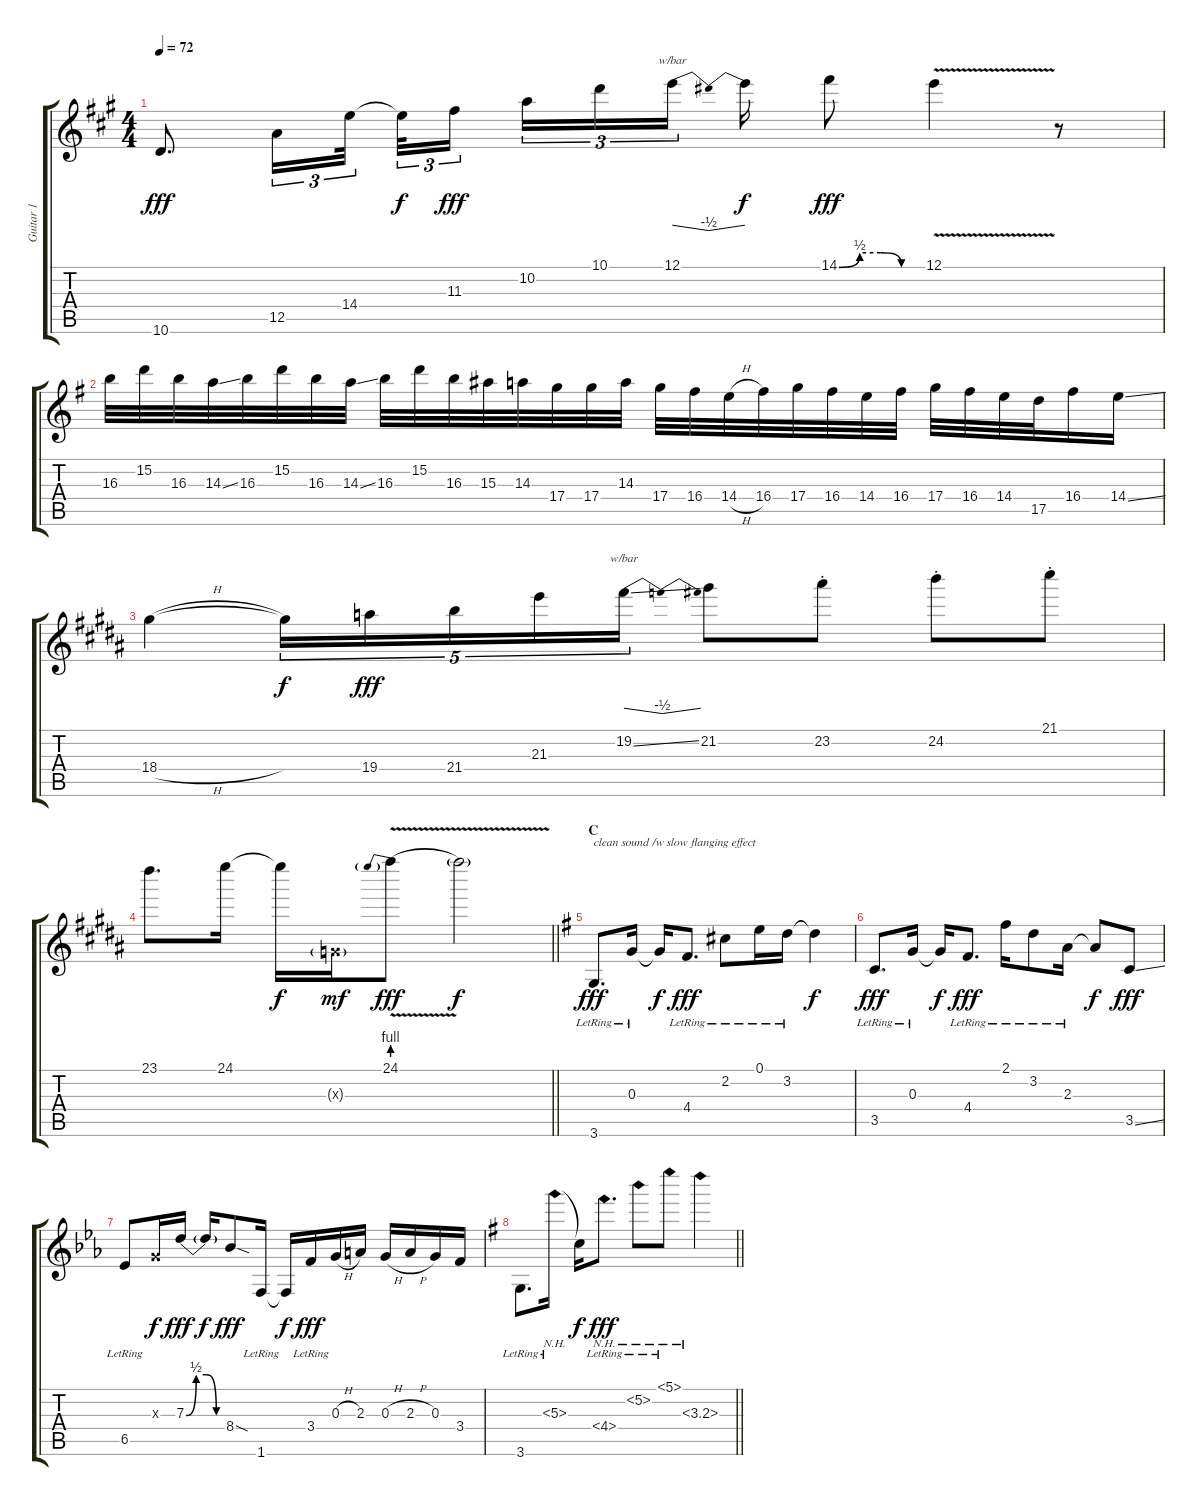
\track ("Guitar 1" "Guitar 1") {instrument overdrivenguitar}
\staff {score tabs}
\tuning (E4 B3 G3 D3 A2 E2) {hide}
\ts (4 4)
\tempo 72
\clef g2
\ks a
10.6.8{d dy fff} 12.5.16{tu (3 2)} 14.4.32{tu (3 2)} 14.4{t}.32{tu (3 2) dy f} 11.3.16{tu (3 2) dy fff beam splitsecondary} 10.2.16{tu (3 2)} 10.1.16{tu (3 2)} 12.1.16{tu (3 2) tbe (dip default 0 0 30 -2 60 0) beam splitsecondary} 12.1{t}.16{dy f} 14.1{be (custom 0 0 15 2 30 2 45 0 60 0)}.8{dy fff} 12.1{v}.4 r.8 |
\ks g
16.3.32 15.2.32 16.3.32 14.3{ss}.32 16.3.32 15.2.32 16.3.32 14.3{ss}.32 16.3.32 15.2.32 16.3.32 15.3.32 14.3.32 17.4.32 17.4.32 14.3.32 17.4.32 16.4.32 14.4{h}.32 16.4.32 17.4.32 16.4.32 14.4.32 16.4.32 17.4.32 16.4.32 14.4.32 17.5.32 16.4.16 14.4{ss}.16 |
\ks b
18.4{h}.4 18.4{t}.16{tu (5 4) dy f} 19.4.16{tu (5 4) dy fff} 21.4.16{tu (5 4)} 21.3.16{tu (5 4)} 19.2{ss}.16{tu (5 4) tbe (dip default 0 0 30 -2 60 0)} 21.2.8 23.2{st}.8 24.2{st}.8 21.1{st}.8 |
\barLineRight lightlight
23.1.8{d} 24.1.16 24.1{t}.16{dy f} 0.3{g x}.16{dy mf} 24.1{be (prebend 0 4 60 4) v}.8{dy fff} 24.1{t}.2{dy f} |
\section ("" "C")
\ks g
3.6{lr}.8{d txt "clean sound /w slow flanging effect" dy fff instrument electricguitarjazz} 0.3{lr}.16 0.3{t}.16{dy f} 4.4{lr}.8{d dy fff} 2.2{lr}.8 0.1{lr}.16 3.2{lr}.16 3.2{t}.4{dy f} |
3.5{lr}.8{d dy fff} 0.3{lr}.16 0.3{t}.16{dy f} 4.4{lr}.8{d dy fff} 2.1{lr}.16 3.2{lr}.8 2.3{lr}.16 2.3{t}.8{dy f} 3.5{ss}.8{dy fff} |
\ks eb
6.5{lr}.8 0.3{x}.16{dy f} 7.3{be (custom 0 0 15 2 30 2 45 0 60 0)}.16{dy fff} 7.3{t}.16{dy f} 8.4{sod}.8{dy fff} 1.6{lr}.16 1.6{t}.16{dy f} 3.4{lr}.16{dy fff} 0.3{h}.16 2.3.16 0.3{h}.16 2.3{h}.16 0.3.16 3.4.16 |
\barLineRight lightlight
\ks g
3.6{lr}.8{d} 5.3{nh lr}.16 5.3{t}.16{dy f} 4.4{nh lr}.8{d dy fff} 5.2{nh lr}.8 5.1{nh lr}.8 3.3{nh}.4
